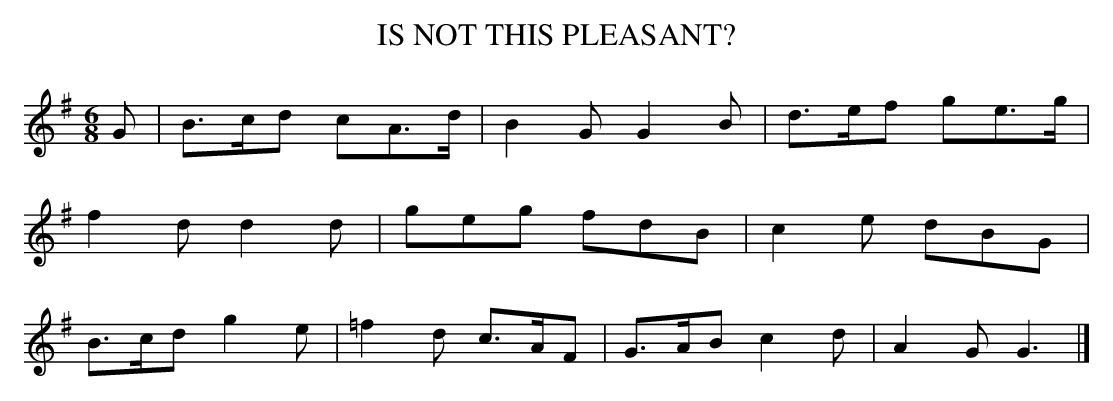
X:1
T:IS NOT THIS PLEASANT?
Y:"gaily"
M:6/8
L:1/8
K:G
G|B>cd cA>d|B2G G2B|d>ef ge>g|
f2d d2d|geg fdB|c2e dBG|
B>cd g2e|=f2d c>AF|G>AB c2d|A2G G3|]
